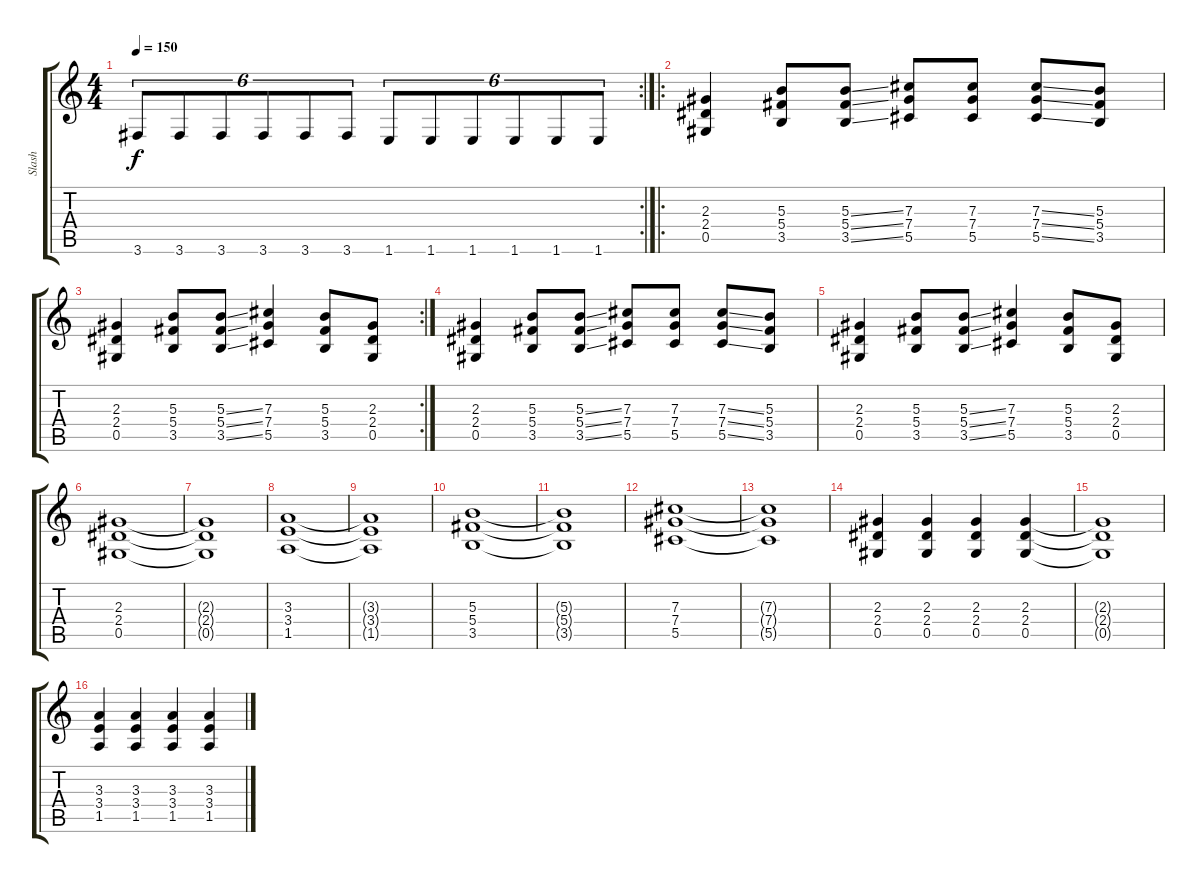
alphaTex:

\track ("Slash" "Slash") {instrument distortionguitar}
\staff {score tabs}
\tuning (Eb4 Bb3 Gb3 Db3 Ab2 Eb2) {hide}
\rc 2
\ts (4 4)
\tempo 150
\clef g2
\ks c
3.6.8{tu (6 4) dy f} 3.6.8{tu (6 4)} 3.6.8{tu (6 4)} 3.6.8{tu (6 4)} 3.6.8{tu (6 4)} 3.6.8{tu (6 4)} 1.6.8{tu (6 4)} 1.6.8{tu (6 4)} 1.6.8{tu (6 4)} 1.6.8{tu (6 4)} 1.6.8{tu (6 4)} 1.6.8{tu (6 4)} |
\ro
(2.3 2.4 0.5).4 (5.3 5.4 3.5).8 (5.3{ss} 5.4{ss} 3.5{ss}).8 (7.3 7.4 5.5).8 (7.3 7.4 5.5).8 (7.3{ss} 7.4{ss} 5.5{ss}).8 (5.3 5.4 3.5).8 |
\rc 2
(2.3 2.4 0.5).4 (5.3 5.4 3.5).8 (5.3{ss} 5.4{ss} 3.5{ss}).8 (7.3 7.4 5.5).4 (5.3 5.4 3.5).8 (2.3 2.4 0.5).8 |
(2.3 2.4 0.5).4 (5.3 5.4 3.5).8 (5.3{ss} 5.4{ss} 3.5{ss}).8 (7.3 7.4 5.5).8 (7.3 7.4 5.5).8 (7.3{ss} 7.4{ss} 5.5{ss}).8 (5.3 5.4 3.5).8 |
(2.3 2.4 0.5).4 (5.3 5.4 3.5).8 (5.3{ss} 5.4{ss} 3.5{ss}).8 (7.3 7.4 5.5).4 (5.3 5.4 3.5).8 (2.3 2.4 0.5).8 |
(2.3 2.4 0.5).1 |
(2.3{t} 2.4{t} 0.5{t}).1 |
(3.3 3.4 1.5).1 |
(3.3{t} 3.4{t} 1.5{t}).1 |
(5.3 5.4 3.5).1 |
(5.3{t} 5.4{t} 3.5{t}).1 |
(7.3 7.4 5.5).1 |
(7.3{t} 7.4{t} 5.5{t}).1 |
(2.3 2.4 0.5).4 (2.3 2.4 0.5).4 (2.3 2.4 0.5).4 (2.3 2.4 0.5).4 |
(2.3{t} 2.4{t} 0.5{t}).1 |
(3.3 3.4 1.5).4 (3.3 3.4 1.5).4 (3.3 3.4 1.5).4 (3.3 3.4 1.5).4
